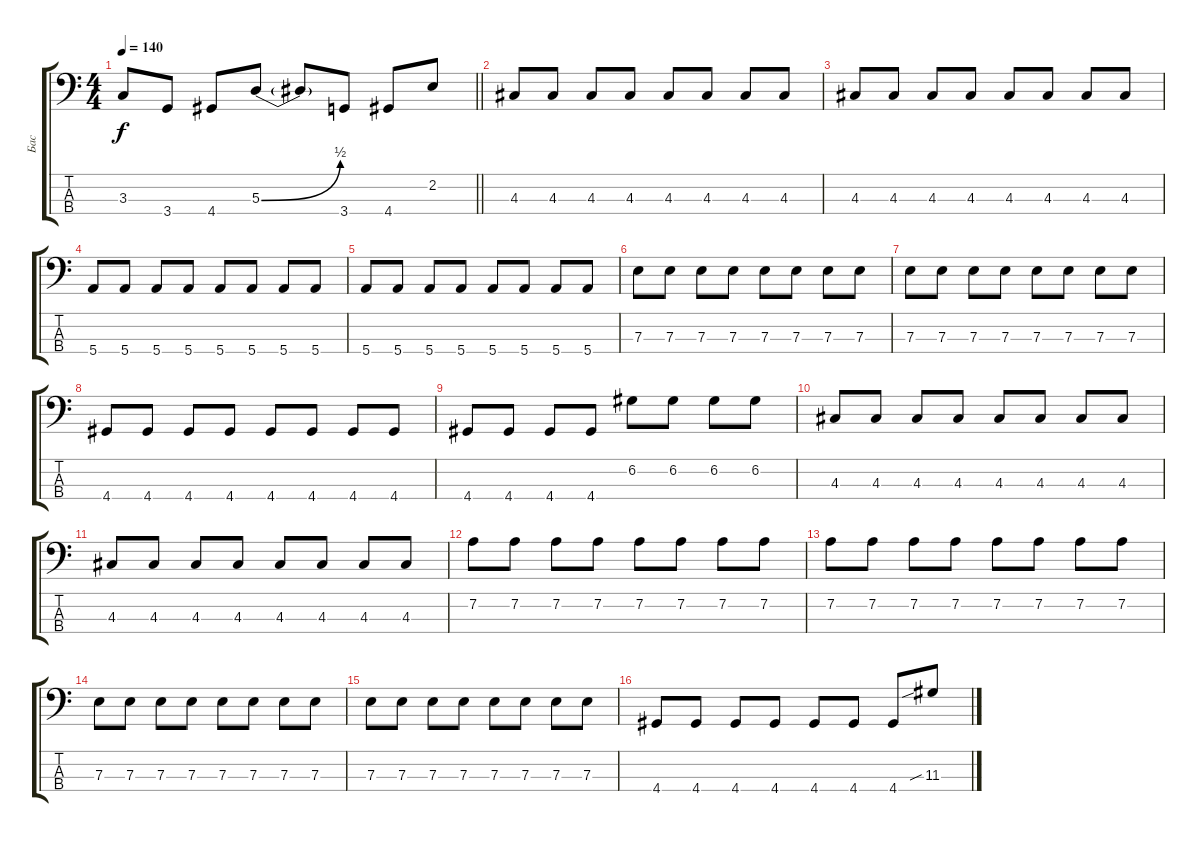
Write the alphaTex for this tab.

\track ("Бас" "Бас") {instrument electricbassfinger}
\staff {score tabs}
\tuning (G2 D2 A1 E1) {hide}
\ts (4 4)
\tempo 140
\clef f4
\barLineRight lightlight
\ks c
3.3{t}.8{dy f} 3.4.8 4.4.8 5.3{be (bend 0 0 60 2)}.8 5.3{t}.8 3.4.8 4.4.8 2.2.8 |
4.3.8 4.3.8 4.3.8 4.3.8 4.3.8 4.3.8 4.3.8 4.3.8 |
4.3.8 4.3.8 4.3.8 4.3.8 4.3.8 4.3.8 4.3.8 4.3.8 |
5.4.8 5.4.8 5.4.8 5.4.8 5.4.8 5.4.8 5.4.8 5.4.8 |
5.4.8 5.4.8 5.4.8 5.4.8 5.4.8 5.4.8 5.4.8 5.4.8 |
7.3.8 7.3.8 7.3.8 7.3.8 7.3.8 7.3.8 7.3.8 7.3.8 |
7.3.8 7.3.8 7.3.8 7.3.8 7.3.8 7.3.8 7.3.8 7.3.8 |
4.4.8 4.4.8 4.4.8 4.4.8 4.4.8 4.4.8 4.4.8 4.4.8 |
4.4.8 4.4.8 4.4.8 4.4.8 6.2.8 6.2.8 6.2.8 6.2.8 |
4.3.8 4.3.8 4.3.8 4.3.8 4.3.8 4.3.8 4.3.8 4.3.8 |
4.3.8 4.3.8 4.3.8 4.3.8 4.3.8 4.3.8 4.3.8 4.3.8 |
7.2.8 7.2.8 7.2.8 7.2.8 7.2.8 7.2.8 7.2.8 7.2.8 |
7.2.8 7.2.8 7.2.8 7.2.8 7.2.8 7.2.8 7.2.8 7.2.8 |
7.3.8 7.3.8 7.3.8 7.3.8 7.3.8 7.3.8 7.3.8 7.3.8 |
7.3.8 7.3.8 7.3.8 7.3.8 7.3.8 7.3.8 7.3.8 7.3.8 |
4.4.8 4.4.8 4.4.8 4.4.8 4.4.8 4.4.8 4.4.8 11.3{sib}.8
